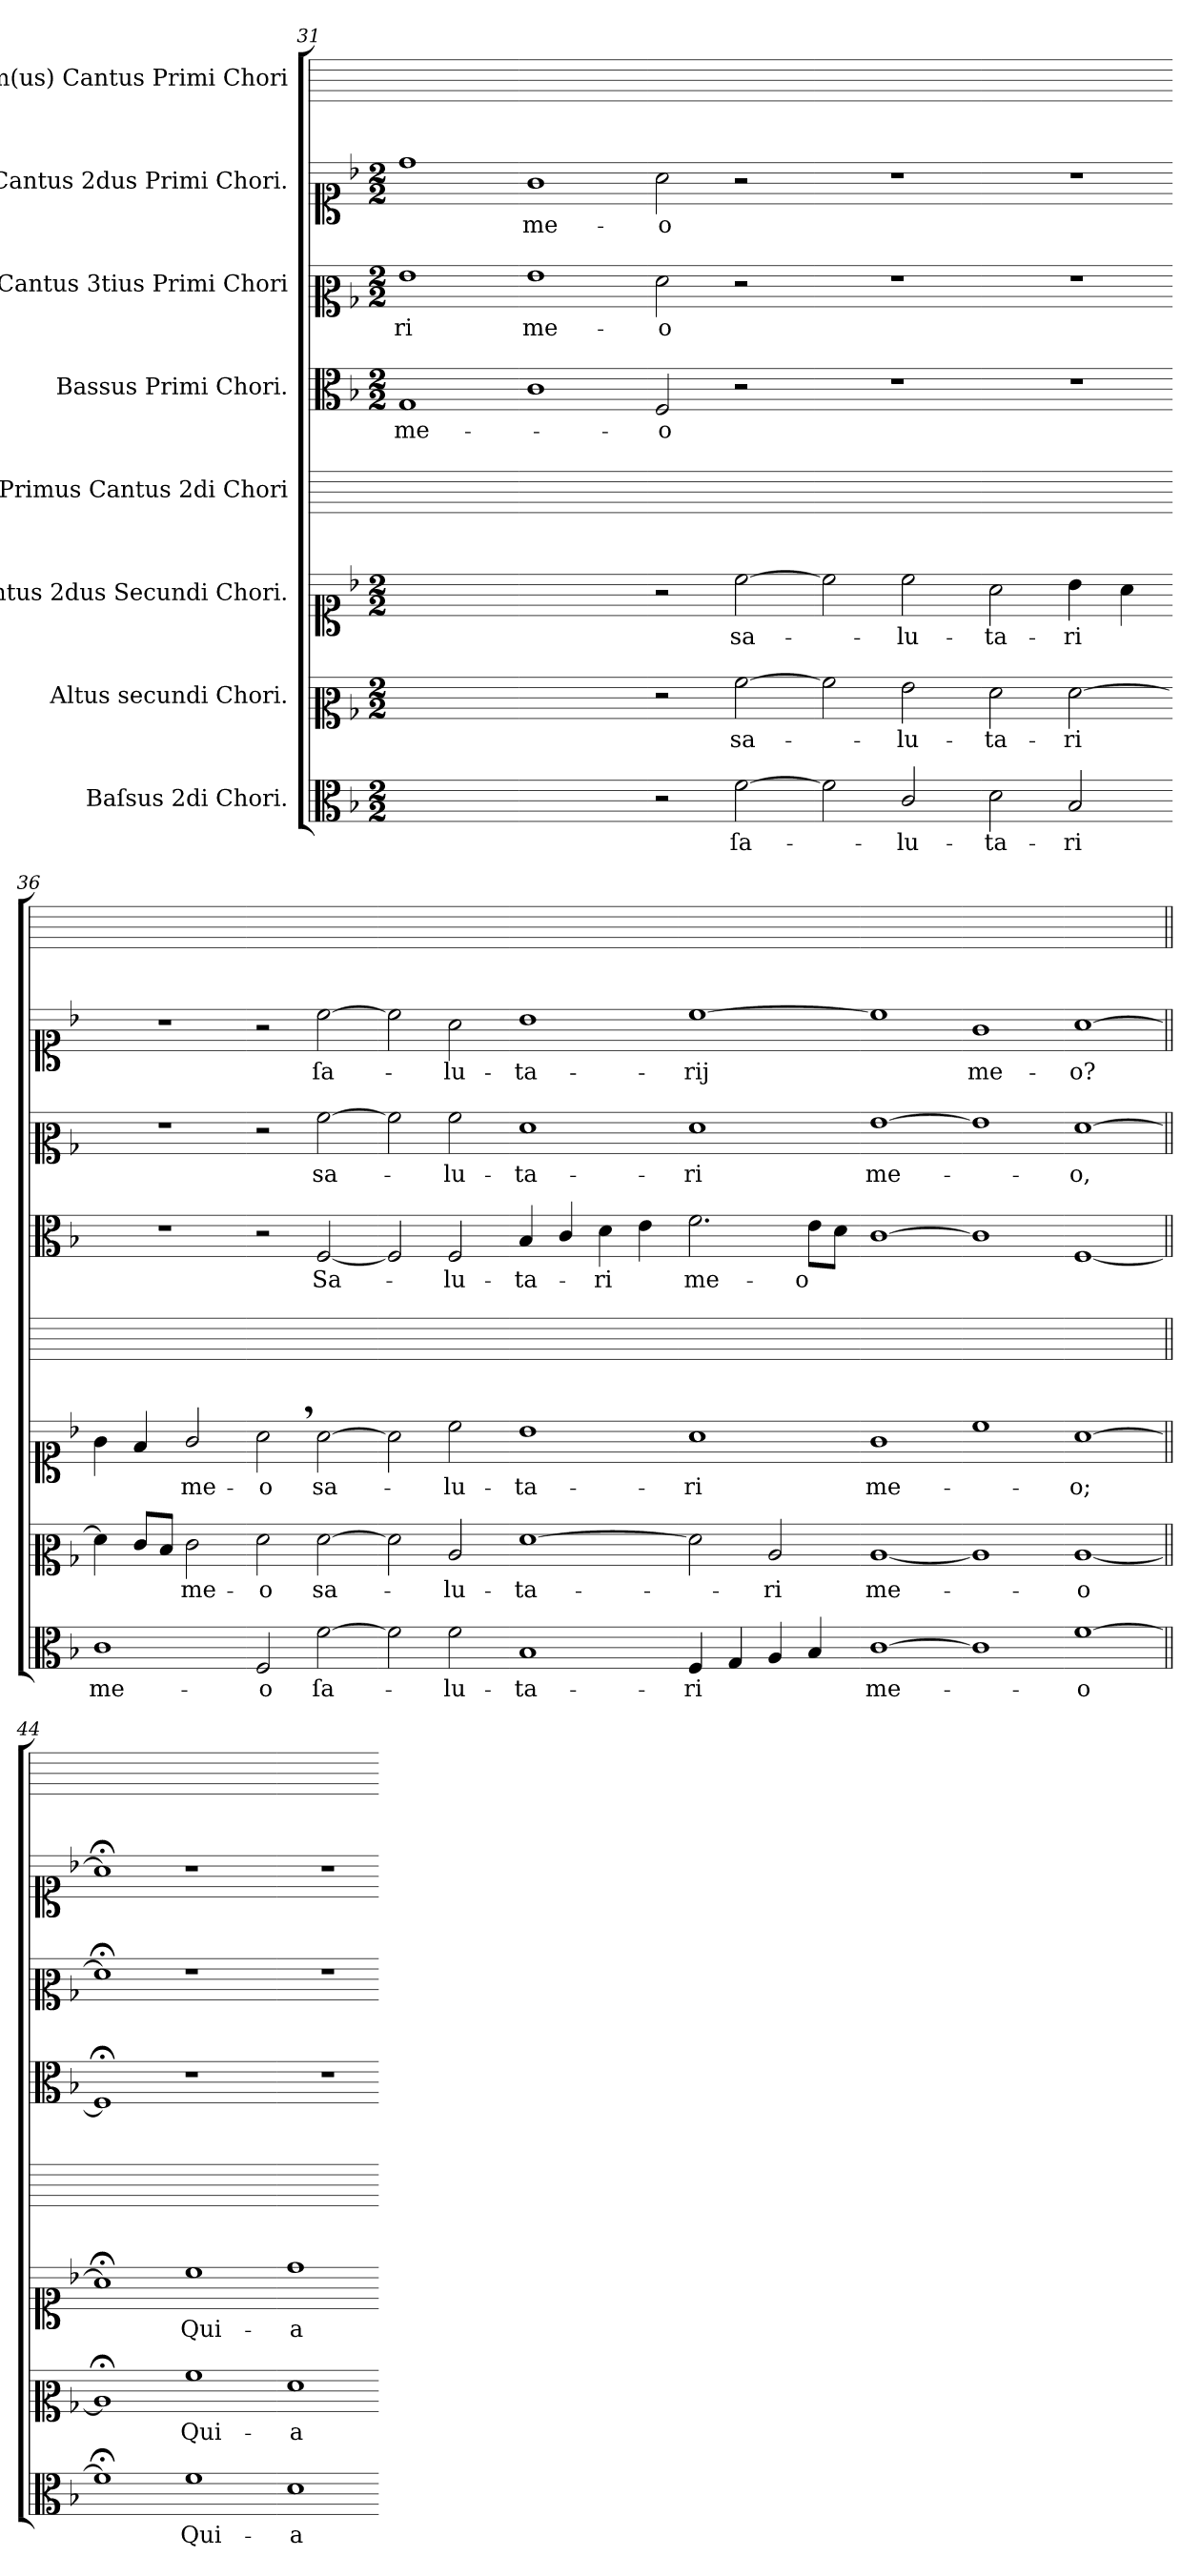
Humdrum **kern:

**kern	**text	**kern	**text	**kern	**text	**kern	**kern	**text	**kern	**text	**kern	**text	**kern
*part8	*part8	*part7	*part7	*part6	*part6	*part5	*part4	*part4	*part3	*part3	*part2	*part2	*part1
*staff8	*staff8	*staff7	*staff7	*staff6	*staff6	*staff5	*staff4	*staff4	*staff3	*staff3	*staff2	*staff2	*staff1
*I"Baſsus 2di Chori.	*	*I"Altus secundi Chori.	*	*I"Cantus 2dus Secundi Chori.	*	*I"Primus Cantus 2di Chori	*I"Bassus Primi Chori.	*	*I"Cantus 3tius Primi Chori	*	*I"Cantus 2dus Primi Chori.	*	*I"Im(us) Cantus Primi Chori
*clefC3	*	*clefC2	*	*clefC1	*	*	*clefC3	*	*clefC2	*	*clefC1	*	*
*k[b-]	*	*k[b-]	*	*k[b-]	*	*	*k[b-]	*	*k[b-]	*	*k[b-]	*	*
*F:	*	*F:	*	*F:	*	*	*F:	*	*F:	*	*F:	*	*
*M2/2	*	*M2/2	*	*M2/2	*	*	*M2/2	*	*M2/2	*	*M2/2	*	*
=31	=31	=31	=31	=31	=31	=31	=31	=31	=31	=31	=31	=31	=31
1ryy	.	1ryy	.	1ryy	.	1ryy	1G	me-	1g	-ri	1dd	.	1ryy
=32-	=32-	=32-	=32-	=32-	=32-	=32-	=32-	=32-	=32-	=32-	=32-	=32-	=32-
1ryy	.	1ryy	.	1ryy	.	1ryy	1c	.	1g	me-	1g	me-	1ryy
=33-	=33-	=33-	=33-	=33-	=33-	=33-	=33-	=33-	=33-	=33-	=33-	=33-	=33-
2r	.	2r	.	2r	.	1ryy	2F/	-o	2f\	-o	2a\	-o	1ryy
[2f\	ſa-	[2a\	sa-	[2cc\	sa-	.	2r	.	2r	.	2r	.	.
=34-	=34-	=34-	=34-	=34-	=34-	=34-	=34-	=34-	=34-	=34-	=34-	=34-	=34-
2f\]	.	2a\]	.	2cc\]	.	1ryy	1r	.	1r	.	1r	.	1ryy
2c/	-lu-	2g\	-lu-	2cc\	-lu-	.	.	.	.	.	.	.	.
=35-	=35-	=35-	=35-	=35-	=35-	=35-	=35-	=35-	=35-	=35-	=35-	=35-	=35-
2d\	-ta-	2f\	-ta-	2a\	-ta-	1ryy	1r	.	1r	.	1r	.	1ryy
2B-/	-ri	[2f\	-ri	4b-\	-ri	.	.	.	.	.	.	.	.
.	.	.	.	4a\	.	.	.	.	.	.	.	.	.
=36-	=36-	=36-	=36-	=36-	=36-	=36-	=36-	=36-	=36-	=36-	=36-	=36-	=36-
1c	me-	4f\]	.	4g\	.	1ryy	1r	.	1r	.	1r	.	1ryy
.	.	8e/L	.	4f/	.	.	.	.	.	.	.	.	.
.	.	8d/J	.	.	.	.	.	.	.	.	.	.	.
.	.	2e\	me-	2g/	me-	.	.	.	.	.	.	.	.
=37-	=37-	=37-	=37-	=37-	=37-	=37-	=37-	=37-	=37-	=37-	=37-	=37-	=37-
2F/	-o	2f\	-o	2a,>\	-o	2ryy	2r	.	2r	.	2r	.	1ryy
[2f\	ſa-	[2f\	sa-	[2a\	sa-	2ryy	[2F/	Sa-	[2a\	sa-	[2cc\	ſa-	.
=38-	=38-	=38-	=38-	=38-	=38-	=38-	=38-	=38-	=38-	=38-	=38-	=38-	=38-
2f\]	.	2f\]	.	2a\]	.	2ryy	2F/]	.	2a\]	.	2cc\]	.	2ryy
2f\	-lu-	2c/	-lu-	2cc\	-lu-	2ryy	2F/	-lu-	2a\	-lu-	2a\	-lu-	2ryy
=39-	=39-	=39-	=39-	=39-	=39-	=39-	=39-	=39-	=39-	=39-	=39-	=39-	=39-
1B-	-ta-	[1f	-ta-	1b-	-ta-	1ryy	4B-/	-ta-	1f	-ta-	1b-	-ta-	1ryy
.	.	.	.	.	.	.	4c/	.	.	.	.	.	.
.	.	.	.	.	.	.	4d\	-ri	.	.	.	.	.
.	.	.	.	.	.	.	4e\	.	.	.	.	.	.
=40-	=40-	=40-	=40-	=40-	=40-	=40-	=40-	=40-	=40-	=40-	=40-	=40-	=40-
4F/	-ri	2f]	.	1a	-ri	1ryy	2.f\	me-	1f	-ri	[1cc	-rij	1ryy
4G/	.	.	.	.	.	.	.	.	.	.	.	.	.
4A/	.	2c/	-ri	.	.	.	.	.	.	.	.	.	.
4B-/	.	.	.	.	.	.	8e\L	-o	.	.	.	.	.
.	.	.	.	.	.	.	8d\J	.	.	.	.	.	.
=41-	=41-	=41-	=41-	=41-	=41-	=41-	=41-	=41-	=41-	=41-	=41-	=41-	=41-
[1c	me-	[1c	me-	1g	me-	1ryy	[1c	.	[1g	me-	1cc]	.	1ryy
=42-	=42-	=42-	=42-	=42-	=42-	=42-	=42-	=42-	=42-	=42-	=42-	=42-	=42-
1c]	.	1c]	.	1cc	.	1ryy	1c]	.	1g]	.	1g	me-	1ryy
=43-	=43-	=43-	=43-	=43-	=43-	=43-	=43-	=43-	=43-	=43-	=43-	=43-	=43-
[1f	-o	[1c	-o	[1a	-o;	1ryy	[1F	.	[1f	-o,	[1a	-o?	1ryy
=44||	=44||	=44||	=44||	=44||	=44||	=44||	=44||	=44||	=44||	=44||	=44||	=44||	=44||
1f;<;]	.	1c;<;]	.	1a;<;]	.	1ryy	1F;<;]	.	1f;<;]	.	1a;<;]	.	1ryy
1f	Qui-	1a	Qui-	1cc	Qui-	1ryy	1r	.	1r	.	1r	.	1ryy
=45-	=45-	=45-	=45-	=45-	=45-	=45-	=45-	=45-	=45-	=45-	=45-	=45-	=45-
1d	-a	1f	-a	1dd	-a	1ryy	1r	.	1r	.	1r	.	1ryy
=-	=-	=-	=-	=-	=-	=-	=-	=-	=-	=-	=-	=-	=-
*-	*-	*-	*-	*-	*-	*-	*-	*-	*-	*-	*-	*-	*-
